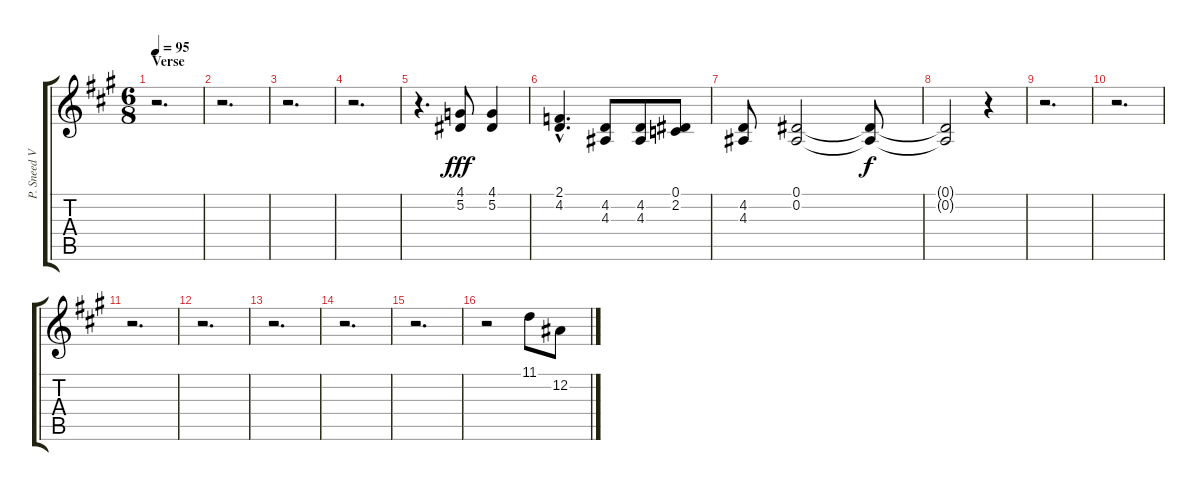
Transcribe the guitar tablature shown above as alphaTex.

\track ("P. Sneed Vocals" "P. Sneed V") {instrument baritonesax}
\staff {score tabs}
\tuning (Eb4 Bb3 Gb3 Db3 Ab2 Eb2) {hide}
\ts (6 8)
\section ("" "Verse")
\tempo 95
\clef g2
\ks a
r.2{d dy f} |
r.2{d} |
r.2{d} |
r.2{d} |
r.4{d} (4.1 5.2).8{dy fff volume 12 balance 8} (4.1 5.2).4 |
(2.1{hac} 4.2{hac}).4{d} (4.2 4.3).8 (4.2 4.3).8 (0.1 2.2).8 |
(4.2 4.3).8 (0.1 0.2).2 (0.1{t} 0.2{t}).8{dy f} |
(0.1{t} 0.2{t}).2 r.4 |
r.2{d} |
r.2{d} |
r.2{d} |
r.2{d} |
r.2{d} |
r.2{d} |
r.2{d} |
r.2 11.1.8 12.2.8
